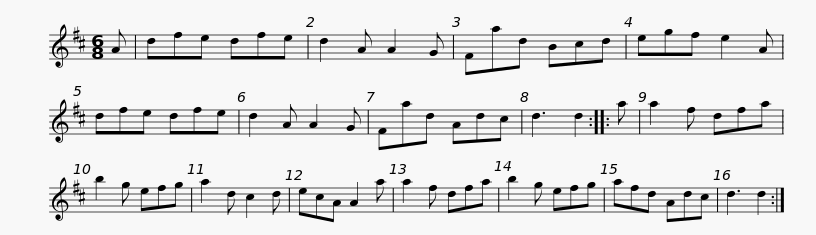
X:1
L:1/8
M:6/8
I:linebreak $
K:D
V:1 treble
V:1
 A | dfe dfe | d2 A A2 G | Fad Bcd | egf e2 A | %5
 dfe dfe | d2 A A2 G | Fad Adc |$ d3 d2 :: a | %10
 a2 f dfa | b2 g efg | a2 d c2 d | ecA A2 a | a2 f dfa | %15
 b2 g efg | afd Adc |$ d3 d2 :| %18
